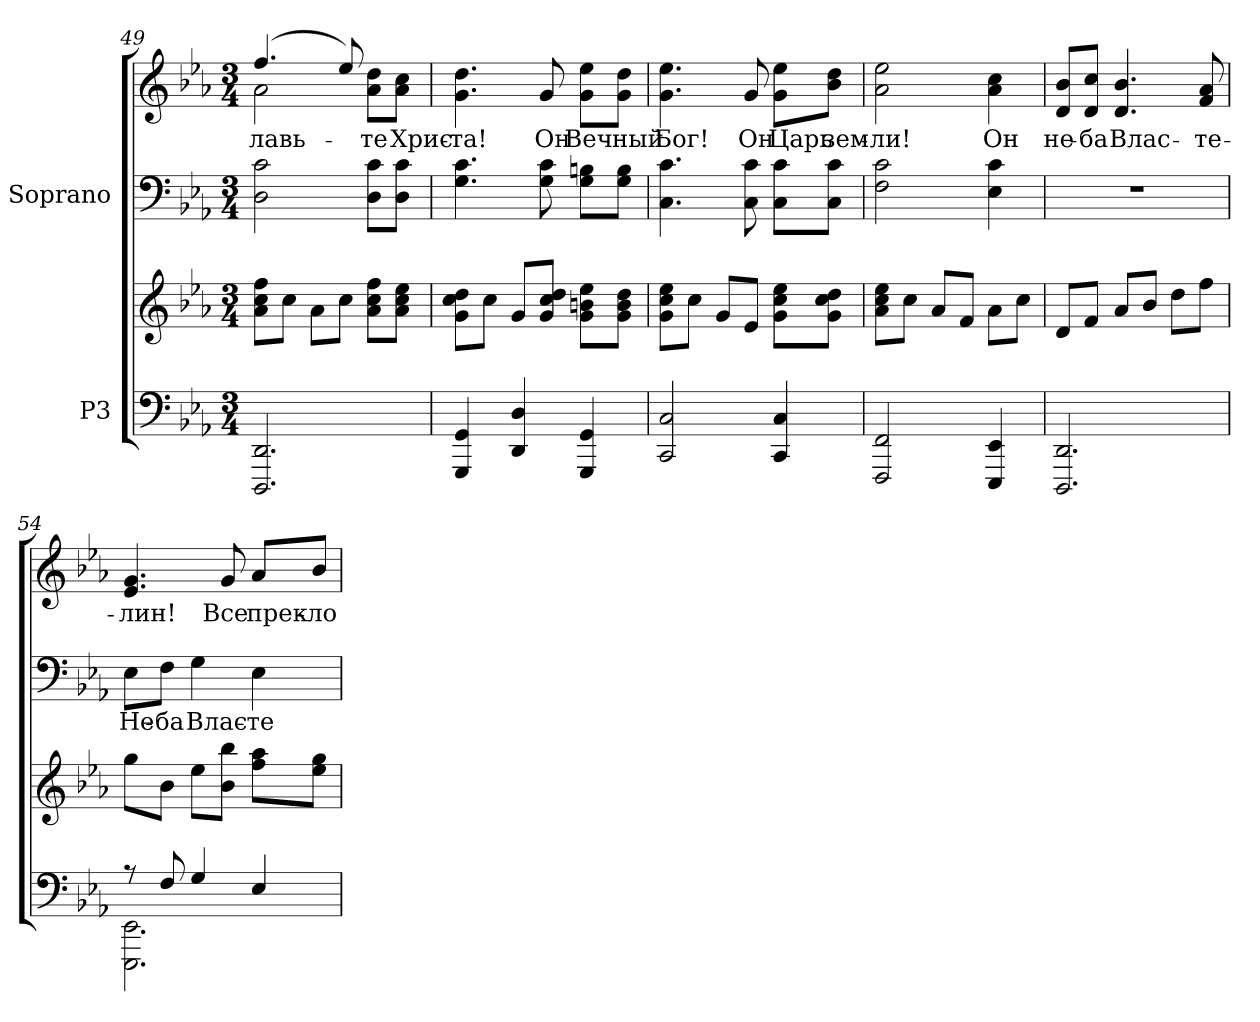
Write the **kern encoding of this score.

**kern	**kern	**kern	**text	**kern	**text
*part2	*part2	*part1	*part1	*part1	*part1
*staff4	*staff3	*staff2	*staff2	*staff1	*staff1
*I"P3	*	*I"Soprano	*	*	*
*clefF4	*clefG2	*clefF4	*	*clefG2	*
*k[b-e-a-]	*k[b-e-a-]	*k[b-e-a-]	*	*k[b-e-a-]	*
*c:	*c:	*c:	*	*c:	*
*M3/4	*M3/4	*M3/4	*	*M3/4	*
=49	=49	=49	=49	=49	=49
!	!	!	!	!	!LO:LY:b:color=#000000
*	*	*	*	*^	*
2.DDDi/ 2.DDi	8a-i\ 8cci 8ffiL	2Di\ 2ci	.	(4.ffi/	2a-i\	-лавь-
.	8cci\J	.	.	.	.	.
.	8a-i\L	.	.	.	.	.
.	8cci\J	.	.	8ee-i/)	.	.
!	!	!	!	!	!	!LO:LY:b:color=#000000
.	8a-i\ 8cci 8ffiL	8Di\ 8ciL	.	8a-i\ 8ddiL	4ryy	-те
!	!	!	!	!	!	!LO:LY:b:color=#000000
.	8a-i\ 8cci 8ee-iJ	8Di\ 8ciJ	.	8a-i\ 8cciJ	.	Хрис-
*	*	*	*	*v	*v	*
!!LO:PB:g=z
=50	=50	=50	=50	=50	=50
!	!	!	!	!	!LO:LY:b:color=#000000
4GGGi/ 4GGi	8gi\ 8cci 8ddiL	4.Gi\ 4.ci	.	4.gi\ 4.ddi	-та!
.	8cci\J	.	.	.	.
4DDi/ 4Di	8gi/L	.	.	.	.
!	!	!	!	!	!LO:LY:b:color=#000000
.	8gi/ 8cci 8ddiJ	8Gi\ 8ci	.	8gi/	Он
!	!	!	!	!	!LO:LY:b:color=#000000
4GGGi/ 4GGi	8gi\ 8bni 8ee-iL	8Gi\ 8BniL	.	8gi\ 8ee-iL	Веч-
!	!	!	!	!	!LO:LY:b:color=#000000
.	8gi\ 8bi 8ddiJ	8Gi\ 8BiJ	.	8gi\ 8ddiJ	-ный
=51	=51	=51	=51	=51	=51
!	!	!	!	!	!LO:LY:b:color=#000000
2CCi/ 2Ci	8gi\ 8cci 8ee-iL	4.Ci\ 4.ci	.	4.gi\ 4.ee-i	Бог!
.	8cci\J	.	.	.	.
.	8gi/L	.	.	.	.
!	!	!	!	!	!LO:LY:b:color=#000000
.	8e-i/J	8Ci\ 8ci	.	8gi/	Он
!	!	!	!	!	!LO:LY:b:color=#000000
4CCi/ 4Ci	8gi\ 8cci 8ee-iL	8Ci\ 8ciL	.	8gi\ 8ee-iL	Царь
!	!	!	!	!	!LO:LY:b:color=#000000
.	8gi\ 8cci 8ddiJ	8Ci\ 8ciJ	.	8b-i\ 8ddiJ	зем-
=52	=52	=52	=52	=52	=52
!	!	!	!	!	!LO:LY:b:color=#000000
2FFFi/ 2FFi	8a-i\ 8cci 8ee-iL	2Fi\ 2ci	.	2a-i\ 2ee-i	-ли!
.	8cci\J	.	.	.	.
.	8a-i/L	.	.	.	.
.	8fi/J	.	.	.	.
!	!	!	!	!	!LO:LY:b:color=#000000
4EEE-i/ 4EE-i	8a-i\L	4E-i\ 4ci	.	4a-i\ 4cci	Он
.	8cci\J	.	.	.	.
=53	=53	=53	=53	=53	=53
!	!	!LO:N:vis=1	!	!	!
!	!	!	!	!	!LO:LY:b:color=#000000
2.DDDi/ 2.DDi	8di/L	2.r	.	8di/ 8b-iL	не-
!	!	!	!	!	!LO:LY:b:color=#000000
.	8fi/J	.	.	8di/ 8cciJ	-ба
!	!	!	!	!	!LO:LY:b:color=#000000
.	8a-i/L	.	.	4.di/ 4.b-i	Влас-
.	8b-i/J	.	.	.	.
.	8ddi\L	.	.	.	.
!	!	!	!	!	!LO:LY:b:color=#000000
.	8ffi\J	.	.	8fi/ 8a-i	-те-
!!LO:LB:g=z
=54	=54	=54	=54	=54	=54
*^	*	*	*	*	*
!	!	!	!	!LO:LY:a:color=#000000	!	!
!	!	!	!	!	!	!LO:LY:b:color=#000000
8r	2.EEE-i\ 2.EE-i	8ggi\L	8E-i\L	Не-	4.e-i/ 4.gi	-лин!
!	!	!	!	!LO:LY:a:color=#000000	!	!
8Fi/	.	8b-i\J	8Fi\J	-ба	.	.
!	!	!	!	!LO:LY:a:color=#000000	!	!
4Gi/	.	8ee-i\L	4Gi\	Влас-	.	.
!	!	!	!	!	!	!LO:LY:b:color=#000000
.	.	8b-i\ 8bb-iJ	.	.	8gi/	Все
!	!	!	!	!LO:LY:a:color=#000000	!	!
!	!	!	!	!	!	!LO:LY:b:color=#000000
4E-i/	.	8ffi\ 8aa-iL	4E-i\	-те-	8a-i/L	прек-
!	!	!	!	!	!	!LO:LY:b:color=#000000
.	.	8ee-i\ 8ggiJ	.	.	8b-i/J	-ло-
*v	*v	*	*	*	*	*
=	=	=	=	=	=
*-	*-	*-	*-	*-	*-
